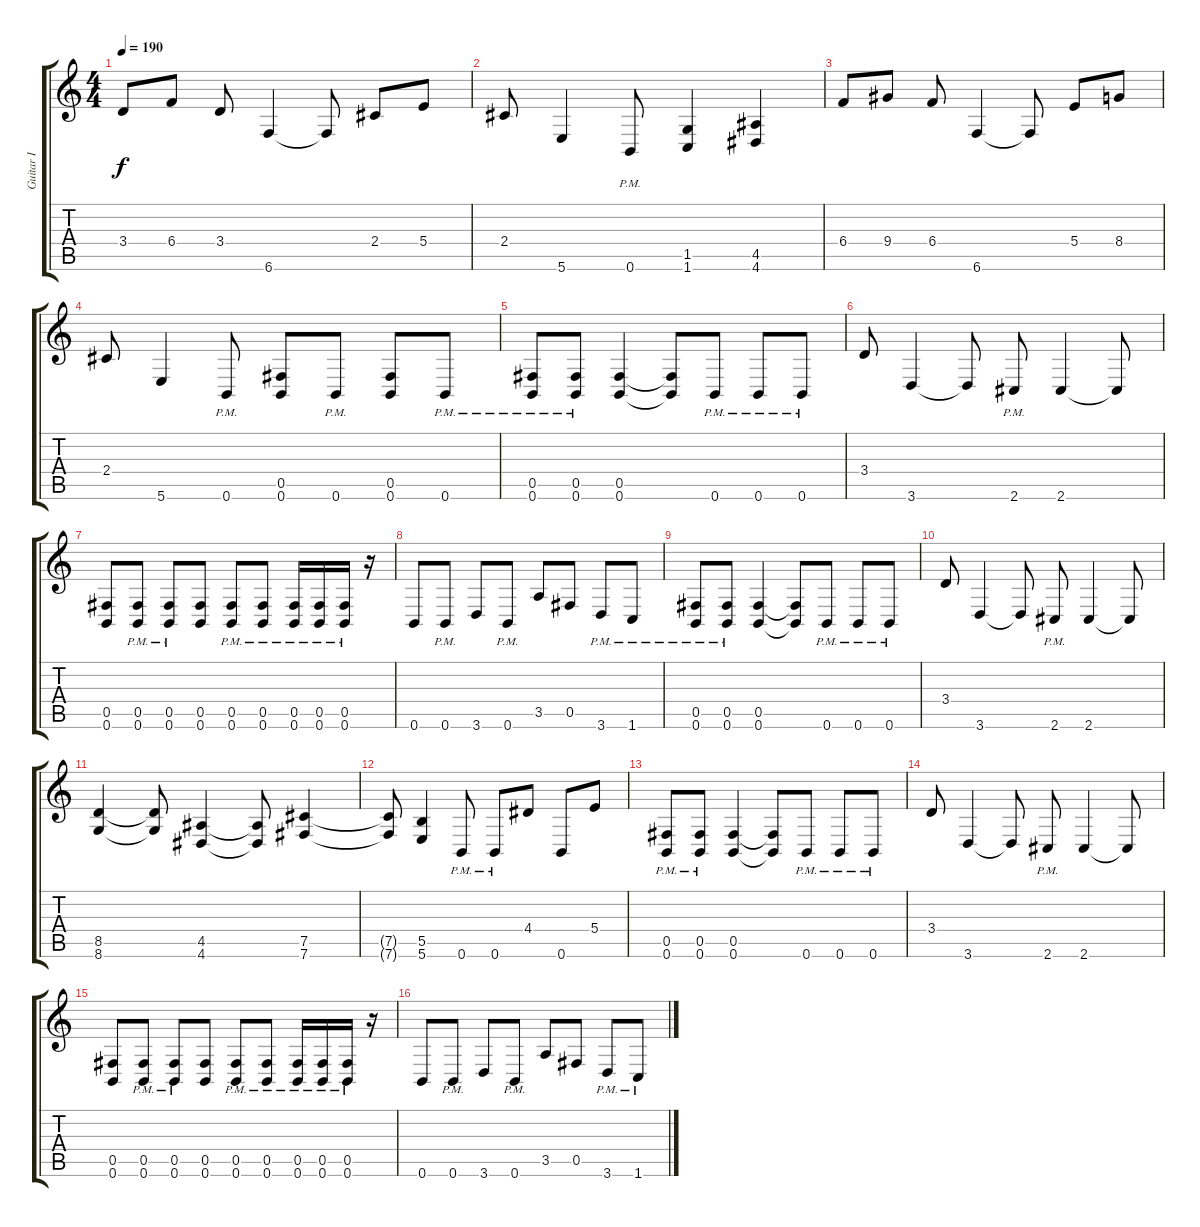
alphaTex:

\track ("Guitar I" "Guitar I") {instrument distortionguitar}
\staff {score tabs}
\tuning (Db4 Ab3 E3 B2 Gb2 B1) {hide}
\ts (4 4)
\tempo 190
\clef g2
\ks c
3.4.8{dy f} 6.4.8 3.4.8 6.6.4 6.6{t}.8 2.4.8 5.4.8 |
2.4.8 5.6.4 0.6{pm}.8 (1.5 1.6).4 (4.5 4.6).4 |
6.4.8 9.4.8 6.4.8 6.6.4 6.6{t}.8 5.4.8 8.4.8 |
2.4.8 5.6.4 0.6{pm}.8 (0.5 0.6).8 0.6{pm}.8 (0.5 0.6).8 0.6{pm}.8 |
(0.5{pm} 0.6{pm}).8 (0.5{pm} 0.6{pm}).8 (0.5 0.6).4 (0.5{t} 0.6{t}).8 0.6{pm}.8 0.6{pm}.8 0.6{pm}.8 |
3.4.8 3.6.4 3.6{t}.8 2.6{pm}.8 2.6.4 2.6{t}.8 |
(0.5 0.6).8 (0.5{pm} 0.6{pm}).8 (0.5{pm} 0.6{pm}).8 (0.5 0.6).8 (0.5{pm} 0.6{pm}).8 (0.5{pm} 0.6{pm}).8 (0.5{pm} 0.6{pm}).16 (0.5{pm} 0.6{pm}).16 (0.5{pm} 0.6{pm}).16 r.16 |
0.6.8 0.6{pm}.8 3.6.8 0.6{pm}.8 3.5.8 0.5.8 3.6{pm}.8 1.6{pm}.8 |
(0.5{pm} 0.6{pm}).8 (0.5{pm} 0.6{pm}).8 (0.5 0.6).4 (0.5{t} 0.6{t}).8 0.6{pm}.8 0.6{pm}.8 0.6{pm}.8 |
3.4.8 3.6.4 3.6{t}.8 2.6{pm}.8 2.6.4 2.6{t}.8 |
(8.5 8.6).4 (8.5{t} 8.6{t}).8 (4.5 4.6).4 (4.5{t} 4.6{t}).8 (7.5 7.6).4 |
(7.5{t} 7.6{t}).8 (5.5 5.6).4 0.6{pm}.8 0.6{pm}.8 4.4.8 0.6.8 5.4.8 |
(0.5{pm} 0.6{pm}).8 (0.5{pm} 0.6{pm}).8 (0.5 0.6).4 (0.5{t} 0.6{t}).8 0.6{pm}.8 0.6{pm}.8 0.6{pm}.8 |
3.4.8 3.6.4 3.6{t}.8 2.6{pm}.8 2.6.4 2.6{t}.8 |
(0.5 0.6).8 (0.5{pm} 0.6{pm}).8 (0.5{pm} 0.6{pm}).8 (0.5 0.6).8 (0.5{pm} 0.6{pm}).8 (0.5{pm} 0.6{pm}).8 (0.5{pm} 0.6{pm}).16 (0.5{pm} 0.6{pm}).16 (0.5{pm} 0.6{pm}).16 r.16 |
0.6.8 0.6{pm}.8 3.6.8 0.6{pm}.8 3.5.8 0.5.8 3.6{pm}.8 1.6{pm}.8
